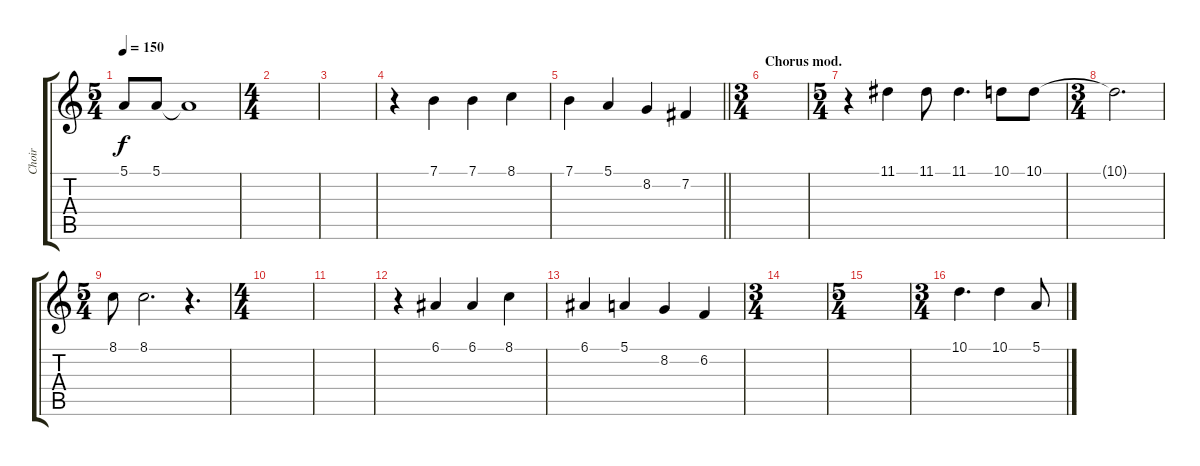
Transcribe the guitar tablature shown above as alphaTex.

\track ("Choir" "Choir") {instrument flute}
\staff {score tabs}
\tuning (E4 B3 G3 D3 A2 E2) {hide}
\ts (5 4)
\tempo 150
\clef g2
\ks c
5.1{t}.8{dy f} 5.1.8 5.1{t}.1 |
\ts (4 4)
|
|
r.4 7.1.4 7.1.4 8.1.4 |
\barLineRight lightlight
7.1.4 5.1.4 8.2.4 7.2.4 |
\ts (3 4)
\section ("" "Chorus mod.")
|
\ts (5 4)
r.4 11.1.4 11.1.8 11.1.4{d} 10.1.8 10.1.8 |
\ts (3 4)
10.1{t}.2{d} |
\ts (5 4)
8.1.8 8.1.2{d} r.4{d} |
\ts (4 4)
|
|
r.4 6.1.4 6.1.4 8.1.4 |
6.1.4 5.1.4 8.2.4 6.2.4 |
\ts (3 4)
|
\ts (5 4)
|
\ts (3 4)
10.1.4{d} 10.1.4 5.1.8
